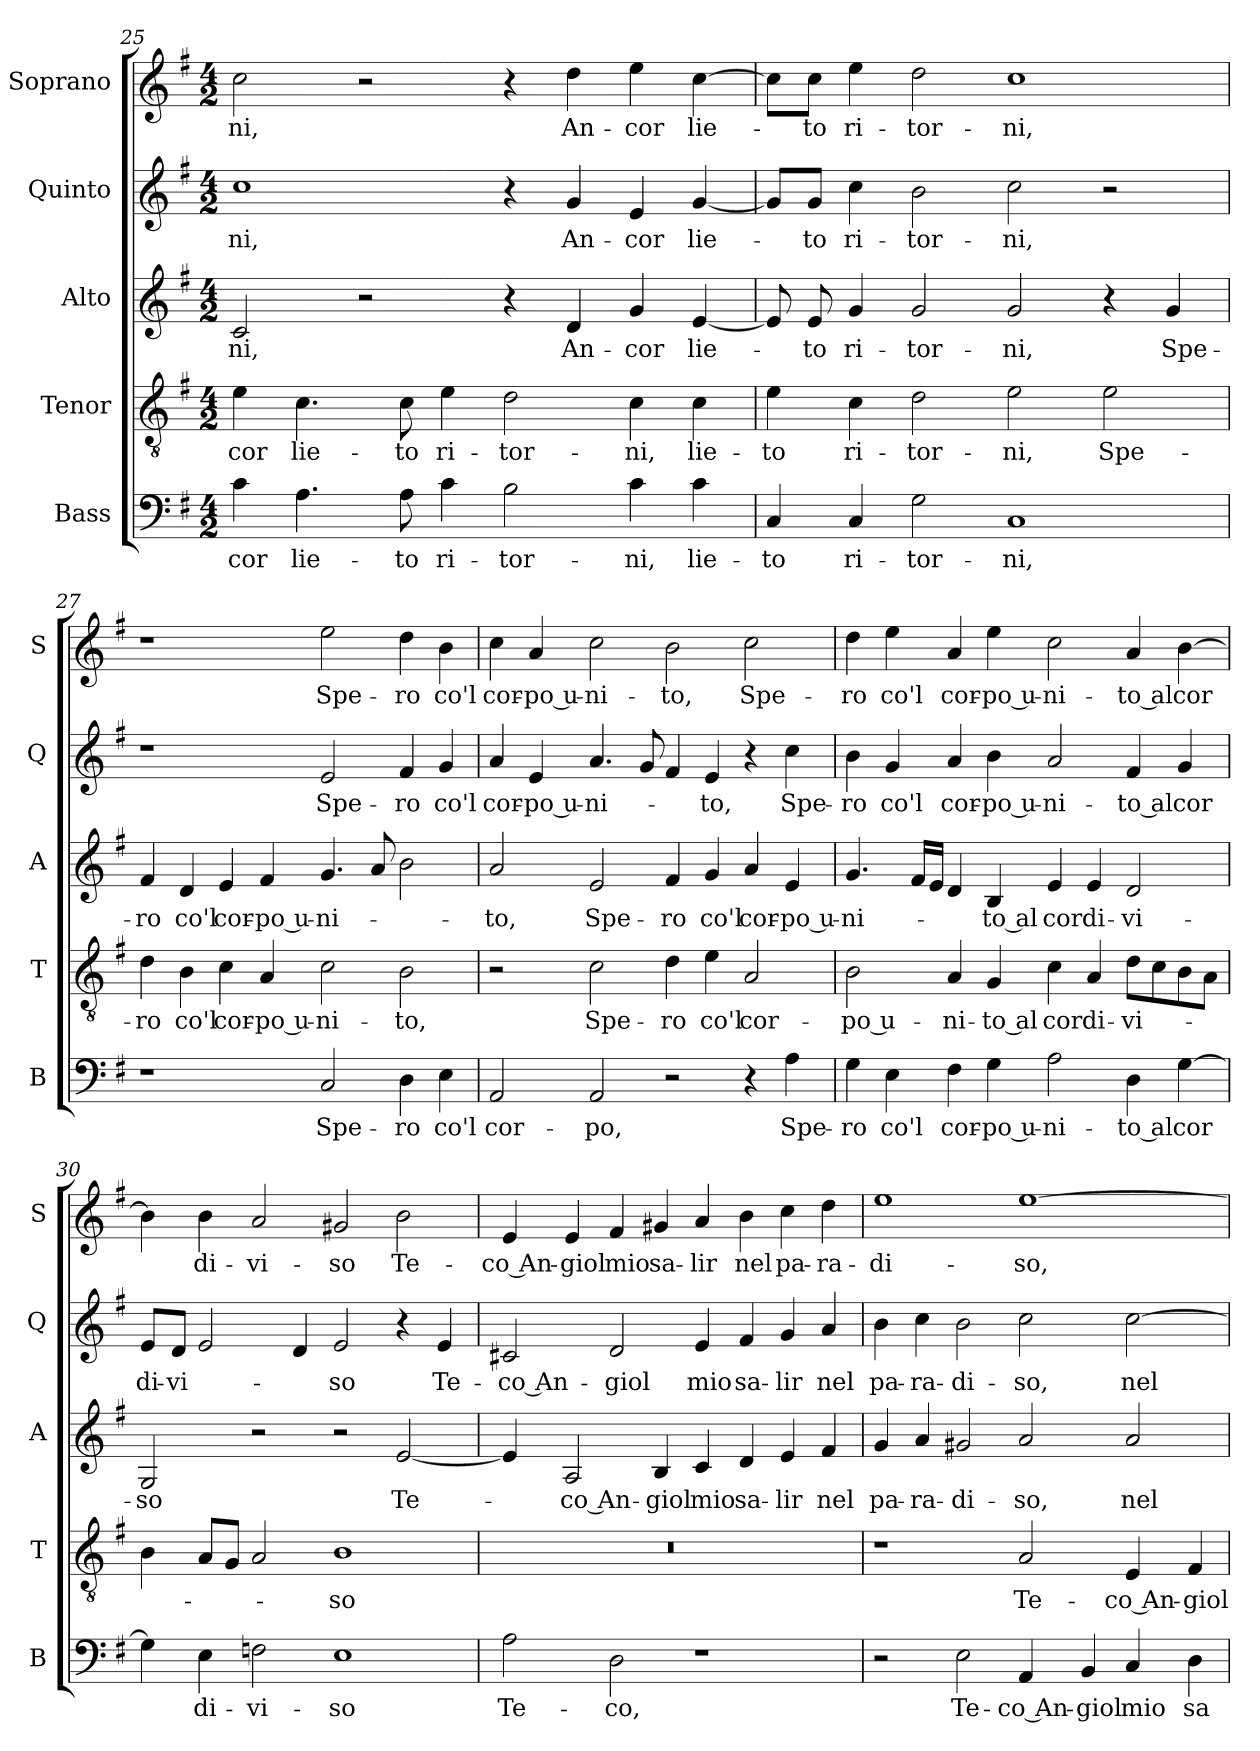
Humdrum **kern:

**kern	**text	**kern	**text	**kern	**text	**kern	**text	**kern	**text
*part5	*part5	*part4	*part4	*part3	*part3	*part2	*part2	*part1	*part1
*staff5	*staff5	*staff4	*staff4	*staff3	*staff3	*staff2	*staff2	*staff1	*staff1
*I"Bass	*	*I"Tenor	*	*I"Alto	*	*I"Quinto	*	*I"Soprano	*
*I'B	*	*I'T	*	*I'A	*	*I'Q	*	*I'S	*
*clefF4	*	*clefGv2	*	*clefG2	*	*clefG2	*	*clefG2	*
*k[f#]	*	*k[f#]	*	*k[f#]	*	*k[f#]	*	*k[f#]	*
*G:	*	*G:	*	*G:	*	*G:	*	*G:	*
*M4/2	*	*M4/2	*	*M4/2	*	*M4/2	*	*M4/2	*
=25	=25	=25	=25	=25	=25	=25	=25	=25	=25
!	!LO:LY:b	!	!LO:LY:b	!	!LO:LY:b	!	!LO:LY:b	!	!LO:LY:b
4c\	-cor	4e\	-cor	2c/	-ni,	1cc	-ni,	2cc\	-ni,
!	!LO:LY:b	!	!LO:LY:b	!	!	!	!	!	!
4.A\	lie-	4.c\	lie-	.	.	.	.	.	.
.	.	.	.	2r	.	.	.	2r	.
!	!LO:LY:b	!	!LO:LY:b	!	!	!	!	!	!
8A\	-to	8c\	-to	.	.	.	.	.	.
!	!LO:LY:b	!	!LO:LY:b	!	!	!	!	!	!
4c\	ri-	4e\	ri-	.	.	.	.	.	.
!	!LO:LY:b	!	!LO:LY:b	!	!	!	!	!	!
2B\	-tor-	2d\	-tor-	4r	.	4r	.	4r	.
!	!	!	!	!	!LO:LY:b	!	!LO:LY:b	!	!LO:LY:b
.	.	.	.	4d/	An-	4g/	An-	4dd\	An-
!	!LO:LY:b	!	!LO:LY:b	!	!LO:LY:b	!	!LO:LY:b	!	!LO:LY:b
4c\	-ni,	4c\	-ni,	4g/	-cor	4e/	-cor	4ee\	-cor
!	!LO:LY:b	!	!LO:LY:b	!	!LO:LY:b	!	!LO:LY:b	!	!LO:LY:b
4c\	lie-	4c\	lie-	[4e/	lie-	[4g/	lie-	[4cc\	lie-
!!LO:LB:g=z
=26	=26	=26	=26	=26	=26	=26	=26	=26	=26
!	!LO:LY:b	!	!LO:LY:b	!	!	!	!	!	!
4C/	-to	4e\	-to	8e/]	.	8g/L]	.	8cc\L]	.
!	!	!	!	!	!LO:LY:b	!	!LO:LY:b	!	!LO:LY:b
.	.	.	.	8e/	-to	8g/J	-to	8cc\J	-to
!	!LO:LY:b	!	!LO:LY:b	!	!LO:LY:b	!	!LO:LY:b	!	!LO:LY:b
4C/	ri-	4c\	ri-	4g/	ri-	4cc\	ri-	4ee\	ri-
!	!LO:LY:b	!	!LO:LY:b	!	!LO:LY:b	!	!LO:LY:b	!	!LO:LY:b
2G\	-tor-	2d\	-tor-	2g/	-tor-	2b\	-tor-	2dd\	-tor-
!	!LO:LY:b	!	!LO:LY:b	!	!LO:LY:b	!	!LO:LY:b	!	!LO:LY:b
1C	-ni,	2e\	-ni,	2g/	-ni,	2cc\	-ni,	1cc	-ni,
!	!	!	!LO:LY:b	!	!	!	!	!	!
.	.	2e\	Spe-	4r	.	2r	.	.	.
!	!	!	!	!	!LO:LY:b	!	!	!	!
.	.	.	.	4g/	Spe-	.	.	.	.
=27	=27	=27	=27	=27	=27	=27	=27	=27	=27
!	!	!	!LO:LY:b	!	!LO:LY:b	!	!	!	!
1r	.	4d\	-ro	4f#/	-ro	1r	.	1r	.
!	!	!	!LO:LY:b	!	!LO:LY:b	!	!	!	!
.	.	4B\	co'l	4d/	co'l	.	.	.	.
!	!	!	!LO:LY:b	!	!LO:LY:b	!	!	!	!
.	.	4c\	cor-	4e/	cor-	.	.	.	.
!	!	!	!LO:LY:b	!	!LO:LY:b	!	!	!	!
.	.	4A/	-po u-	4f#/	-po u-	.	.	.	.
!	!LO:LY:b	!	!LO:LY:b	!	!LO:LY:b	!	!LO:LY:b	!	!LO:LY:b
2C/	Spe-	2c\	-ni-	4.g/	-ni-	2e/	Spe-	2ee\	Spe-
.	.	.	.	8a/	.	.	.	.	.
!	!LO:LY:b	!	!LO:LY:b	!	!	!	!LO:LY:b	!	!LO:LY:b
4D\	-ro	2B\	-to,	2b\	.	4f#/	-ro	4dd\	-ro
!	!LO:LY:b	!	!	!	!	!	!LO:LY:b	!	!LO:LY:b
4E\	co'l	.	.	.	.	4g/	co'l	4b\	co'l
=28	=28	=28	=28	=28	=28	=28	=28	=28	=28
!	!LO:LY:b	!	!	!	!LO:LY:b	!	!LO:LY:b	!	!LO:LY:b
2AA/	cor-	2r	.	2a/	-to,	4a/	cor-	4cc\	cor-
!	!	!	!	!	!	!	!LO:LY:b	!	!LO:LY:b
.	.	.	.	.	.	4e/	-po u-	4a/	-po u-
!	!LO:LY:b	!	!LO:LY:b	!	!LO:LY:b	!	!LO:LY:b	!	!LO:LY:b
2AA/	-po,	2c\	Spe-	2e/	Spe-	4.a/	-ni-	2cc\	-ni-
.	.	.	.	.	.	8g/	.	.	.
!	!	!	!LO:LY:b	!	!LO:LY:b	!	!	!	!LO:LY:b
2r	.	4d\	-ro	4f#/	-ro	4f#/	.	2b\	-to,
!	!	!	!LO:LY:b	!	!LO:LY:b	!	!LO:LY:b	!	!
.	.	4e\	co'l	4g/	co'l	4e/	-to,	.	.
!	!	!	!LO:LY:b	!	!LO:LY:b	!	!	!	!LO:LY:b
4r	.	2A/	cor-	4a/	cor-	4r	.	2cc\	Spe-
!	!LO:LY:b	!	!	!	!LO:LY:b	!	!LO:LY:b	!	!
4A\	Spe-	.	.	4e/	-po u-	4cc\	Spe-	.	.
!!LO:PB:g=z
=29	=29	=29	=29	=29	=29	=29	=29	=29	=29
!	!LO:LY:b	!	!LO:LY:b	!	!LO:LY:b	!	!LO:LY:b	!	!LO:LY:b
4G\	-ro	2B\	-po u-	4.g/	-ni-	4b\	-ro	4dd\	-ro
!	!LO:LY:b	!	!	!	!	!	!LO:LY:b	!	!LO:LY:b
4E\	co'l	.	.	.	.	4g/	co'l	4ee\	co'l
.	.	.	.	16f#/LL	.	.	.	.	.
.	.	.	.	16e/JJ	.	.	.	.	.
!	!LO:LY:b	!	!LO:LY:b	!	!	!	!LO:LY:b	!	!LO:LY:b
4F#\	cor-	4A/	-ni-	4d/	.	4a/	cor-	4a/	cor-
!	!LO:LY:b	!	!LO:LY:b	!	!LO:LY:b	!	!LO:LY:b	!	!LO:LY:b
4G\	-po u-	4G/	-to al	4B/	-to al	4b\	-po u-	4ee\	-po u-
!	!LO:LY:b	!	!LO:LY:b	!	!LO:LY:b	!	!LO:LY:b	!	!LO:LY:b
2A\	-ni-	4c\	cor	4e/	cor	2a/	-ni-	2cc\	-ni-
!	!	!	!LO:LY:b	!	!LO:LY:b	!	!	!	!
.	.	4A/	di-	4e/	di-	.	.	.	.
!	!LO:LY:b	!	!LO:LY:b	!	!LO:LY:b	!	!LO:LY:b	!	!LO:LY:b
4D\	-to al	8d\L	-vi-	2d/	-vi-	4f#/	-to al	4a/	-to al
.	.	8c\	.	.	.	.	.	.	.
!	!LO:LY:b	!	!	!	!	!	!LO:LY:b	!	!LO:LY:b
[4G\	cor	8B\	.	.	.	4g/	cor	[4b\	cor
.	.	8A\J	.	.	.	.	.	.	.
=30	=30	=30	=30	=30	=30	=30	=30	=30	=30
!	!	!	!	!	!LO:LY:b	!	!LO:LY:b	!	!
4G\]	.	4B\	.	2G/	-so	8e/L	di-	4b\]	.
!	!	!	!	!	!	!	!LO:LY:b	!	!
.	.	.	.	.	.	8d/J	-vi-	.	.
!	!LO:LY:b	!	!	!	!	!	!	!	!LO:LY:b
4E\	di-	8A/L	.	.	.	2e/	.	4b\	di-
.	.	8G/J	.	.	.	.	.	.	.
!	!LO:LY:b	!	!	!	!	!	!	!	!LO:LY:b
2Fn\	-vi-	2A/	.	2r	.	.	.	2a/	-vi-
.	.	.	.	.	.	4d/	.	.	.
!	!LO:LY:b	!	!LO:LY:b	!	!	!	!LO:LY:b	!	!LO:LY:b
1E	-so	1B	-so	2r	.	2e/	-so	2g#X/	-so
!	!	!	!	!	!LO:LY:b	!	!	!	!LO:LY:b
.	.	.	.	[2e/	Te-	4r	.	2b\	Te-
!	!	!	!	!	!	!	!LO:LY:b	!	!
.	.	.	.	.	.	4e/	Te-	.	.
=31	=31	=31	=31	=31	=31	=31	=31	=31	=31
!	!LO:LY:b	!	!	!	!	!	!LO:LY:b	!	!LO:LY:b
2A\	Te-	0r	.	4e/]	.	2c#X/	-co An-	4e/	-co An-
!	!	!	!	!	!LO:LY:b	!	!	!	!LO:LY:b
.	.	.	.	2A/	-co An-	.	.	4e/	-giol
!	!LO:LY:b	!	!	!	!	!	!LO:LY:b	!	!LO:LY:b
2D\	-co,	.	.	.	.	2d/	-giol	4f#/	mio
!	!	!	!	!	!LO:LY:b	!	!	!	!LO:LY:b
.	.	.	.	4B/	-giol	.	.	4g#X/	sa-
!	!	!	!	!	!LO:LY:b	!	!LO:LY:b	!	!LO:LY:b
1r	.	.	.	4c/	mio	4e/	mio	4a/	-lir
!	!	!	!	!	!LO:LY:b	!	!LO:LY:b	!	!LO:LY:b
.	.	.	.	4d/	sa-	4f#/	sa-	4b\	nel
!	!	!	!	!	!LO:LY:b	!	!LO:LY:b	!	!LO:LY:b
.	.	.	.	4e/	-lir	4g/	-lir	4cc\	pa-
!	!	!	!	!	!LO:LY:b	!	!LO:LY:b	!	!LO:LY:b
.	.	.	.	4f#/	nel	4a/	nel	4dd\	-ra-
!!LO:LB:g=z
=32	=32	=32	=32	=32	=32	=32	=32	=32	=32
!	!	!	!	!	!LO:LY:b	!	!LO:LY:b	!	!LO:LY:b
2r	.	1r	.	4g/	pa-	4b\	pa-	1ee	-di-
!	!	!	!	!	!LO:LY:b	!	!LO:LY:b	!	!
.	.	.	.	4a/	-ra-	4cc\	-ra-	.	.
!	!LO:LY:b	!	!	!	!LO:LY:b	!	!LO:LY:b	!	!
2E\	Te-	.	.	2g#X/	-di-	2b\	-di-	.	.
!	!LO:LY:b	!	!LO:LY:b	!	!LO:LY:b	!	!LO:LY:b	!	!LO:LY:b
4AA/	-co An-	2A/	Te-	2a/	-so,	2cc\	-so,	[1ee	-so,
!	!LO:LY:b	!	!	!	!	!	!	!	!
4BB/	-giol	.	.	.	.	.	.	.	.
!	!LO:LY:b	!	!LO:LY:b	!	!LO:LY:b	!	!LO:LY:b	!	!
4C/	mio	4E/	-co An-	2a/	nel	[2cc\	nel	.	.
!	!LO:LY:b	!	!LO:LY:b	!	!	!	!	!	!
4D\	sa-	4F#/	-giol	.	.	.	.	.	.
=	=	=	=	=	=	=	=	=	=
*-	*-	*-	*-	*-	*-	*-	*-	*-	*-
